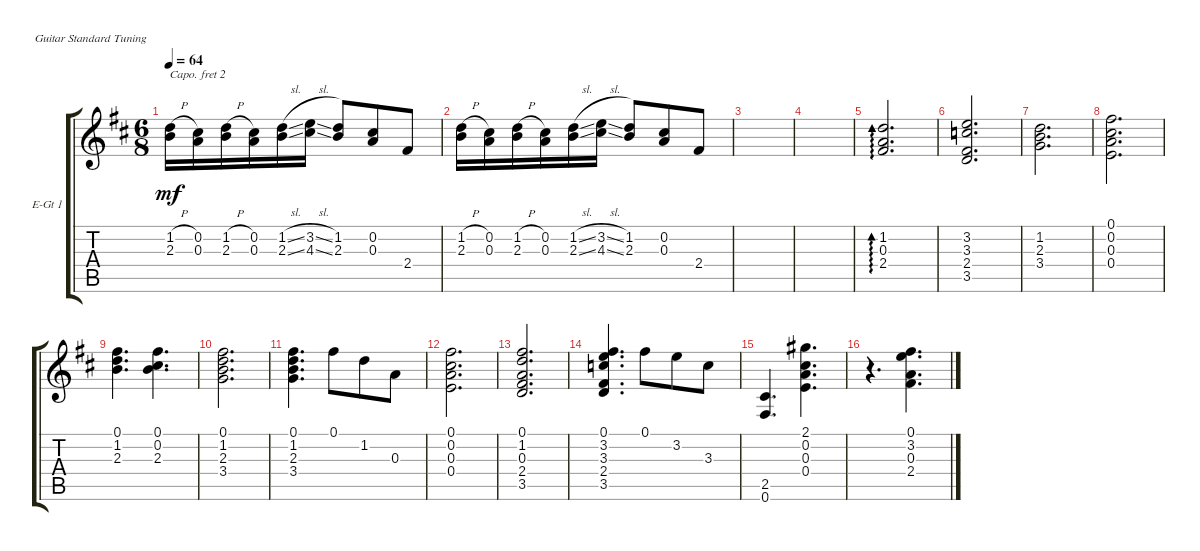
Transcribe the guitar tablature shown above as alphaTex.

\defaultSystemsLayout 4
\bracketExtendMode groupsimilarinstruments
\firstSystemTrackNameOrientation horizontal
\otherSystemsTrackNameOrientation horizontal
\track ("Electric Guitar 1" "E-Gt 1") {instrument electricguitarclean}
\staff {score tabs}
\capo 2
\tuning (E4 B3 G3 D3 A2 E2)
\ts (6 8)
\tempo 64
\clef g2
\ks d
(2.3{h} 1.2{h}).16{dy mf} (0.2 0.3).16 (2.3{h} 1.2{h}).16 (0.3 0.2).16 (2.3{sl} 1.2{sl}).16 (4.3{sl} 3.2{sl}).16 (1.2 2.3).8 (0.2 0.3).8 2.4.8 |
(2.3{h} 1.2{h}).16 (0.2 0.3).16 (2.3{h} 1.2{h}).16 (0.3 0.2).16 (2.3{sl} 1.2{sl}).16 (4.3{sl} 3.2{sl}).16 (1.2 2.3).8 (0.2 0.3).8 2.4.8 |
|
|
(1.2 0.3 2.4).2{d ad 0} |
(3.2 3.3 2.4 3.5).2{d} |
(1.2 2.3 3.4).2{d} |
(0.4 0.3 0.2 0.1).2{d} |
(0.1 1.2 2.3).4{d} (2.3 0.2 0.1).4{d} |
(0.1 1.2 2.3 3.4).2{d} |
(0.1 1.2 2.3 3.4).4{d} 0.1.8 1.2.8 0.3.8 |
(0.4 0.3 0.2 0.1).2{d} |
(0.1 1.2 0.3 2.4 3.5).2{d} |
(3.5 2.4 3.3 3.2 0.1).4{d} 0.1.8 3.2.8 3.3.8 |
(2.5 0.6).4{d} (0.4 0.3 0.2 2.1).4{d} |
r.4{d} (0.1 3.2 0.3 2.4).4{d}
